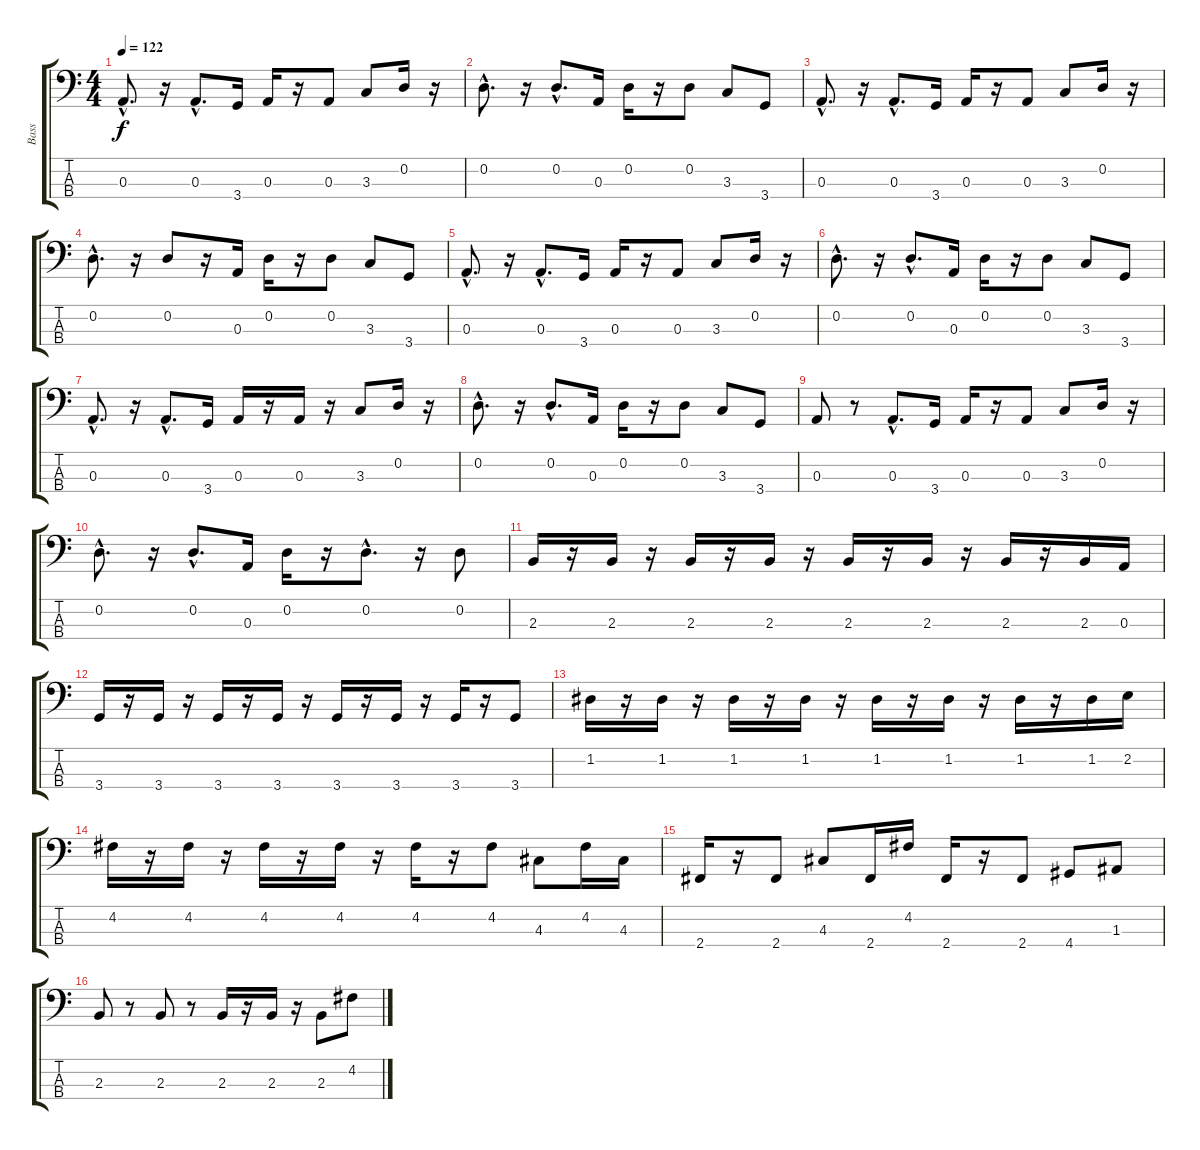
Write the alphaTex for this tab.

\track ("Bass                " "Bass      ") {instrument electricbassfinger}
\staff {score tabs}
\tuning (G2 D2 A1 E1) {hide}
\ts (4 4)
\tempo 122
\clef f4
\ks c
0.3{hac}.8{d dy f} r.16 0.3{hac}.8{d} 3.4.16 0.3.16 r.16 0.3.8 3.3.8 0.2.16 r.16 |
0.2{hac}.8{d} r.16 0.2{hac}.8{d} 0.3.16 0.2.16 r.16 0.2.8 3.3.8 3.4.8 |
0.3{hac}.8{d} r.16 0.3{hac}.8{d} 3.4.16 0.3.16 r.16 0.3.8 3.3.8 0.2.16 r.16 |
0.2{hac}.8{d} r.16 0.2.8 r.16 0.3.16 0.2.16 r.16 0.2.8 3.3.8 3.4.8 |
0.3{hac}.8{d} r.16 0.3{hac}.8{d} 3.4.16 0.3.16 r.16 0.3.8 3.3.8 0.2.16 r.16 |
0.2{hac}.8{d} r.16 0.2{hac}.8{d} 0.3.16 0.2.16 r.16 0.2.8 3.3.8 3.4.8 |
0.3{hac}.8{d} r.16 0.3{hac}.8{d} 3.4.16 0.3.16 r.16 0.3.16 r.16 3.3.8 0.2.16 r.16 |
0.2{hac}.8{d} r.16 0.2{hac}.8{d} 0.3.16 0.2.16 r.16 0.2.8 3.3.8 3.4.8 |
0.3.8 r.8 0.3{hac}.8{d} 3.4.16 0.3.16 r.16 0.3.8 3.3.8 0.2.16 r.16 |
0.2{hac}.8{d} r.16 0.2{hac}.8{d} 0.3.16 0.2.16 r.16 0.2{hac}.8{d} r.16 0.2.8 |
2.3.16 r.16 2.3.16 r.16 2.3.16 r.16 2.3.16 r.16 2.3.16 r.16 2.3.16 r.16 2.3.16 r.16 2.3.16 0.3.16 |
3.4.16 r.16 3.4.16 r.16 3.4.16 r.16 3.4.16 r.16 3.4.16 r.16 3.4.16 r.16 3.4.16 r.16 3.4.8 |
1.2.16 r.16 1.2.16 r.16 1.2.16 r.16 1.2.16 r.16 1.2.16 r.16 1.2.16 r.16 1.2.16 r.16 1.2.16 2.2.16 |
4.2.16 r.16 4.2.16 r.16 4.2.16 r.16 4.2.16 r.16 4.2.16 r.16 4.2.8 4.3.8 4.2.16 4.3.16 |
2.4.16 r.16 2.4.8 4.3.8 2.4.16 4.2.16 2.4.16 r.16 2.4.8 4.4.8 1.3.8 |
2.3.8 r.8 2.3.8 r.8 2.3.16 r.16 2.3.16 r.16 2.3.8 4.2.8
